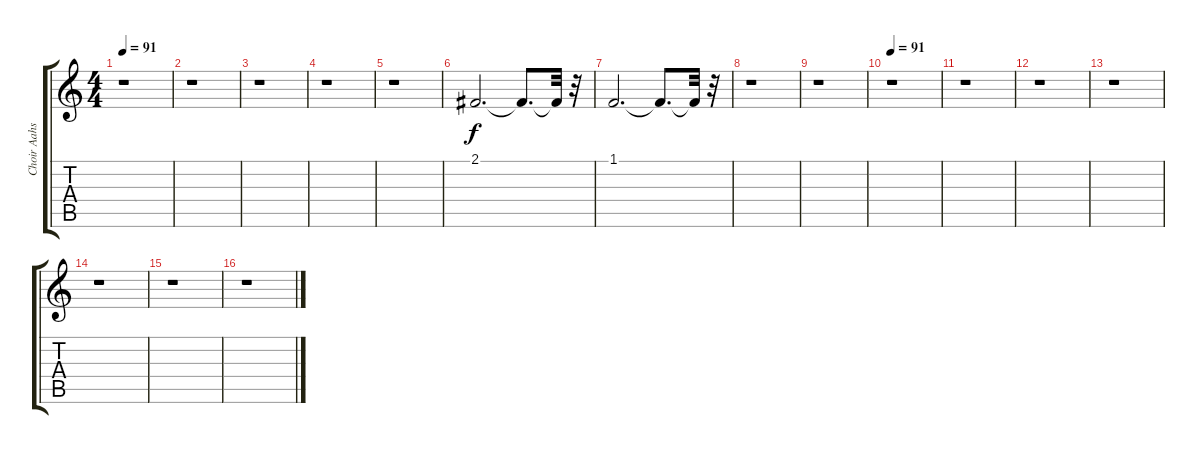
\track ("Choir Aahs" "Choir Aahs") {instrument choiraahs}
\staff {score tabs}
\tuning (E4 B3 G3 D3 A2 E2) {hide}
\ts (4 4)
\tempo 91
\clef g2
\ks c
r.1{dy f} |
r.1 |
r.1 |
r.1 |
r.1 |
2.1.2{d} 2.1{t}.8{d} 2.1{t}.32 r.32 |
1.1.2{d} 1.1{t}.8{d} 1.1{t}.32 r.32 |
r.1 |
r.1 |
\tempo 91
r.1 |
r.1 |
r.1 |
r.1 |
r.1 |
r.1 |
r.1
